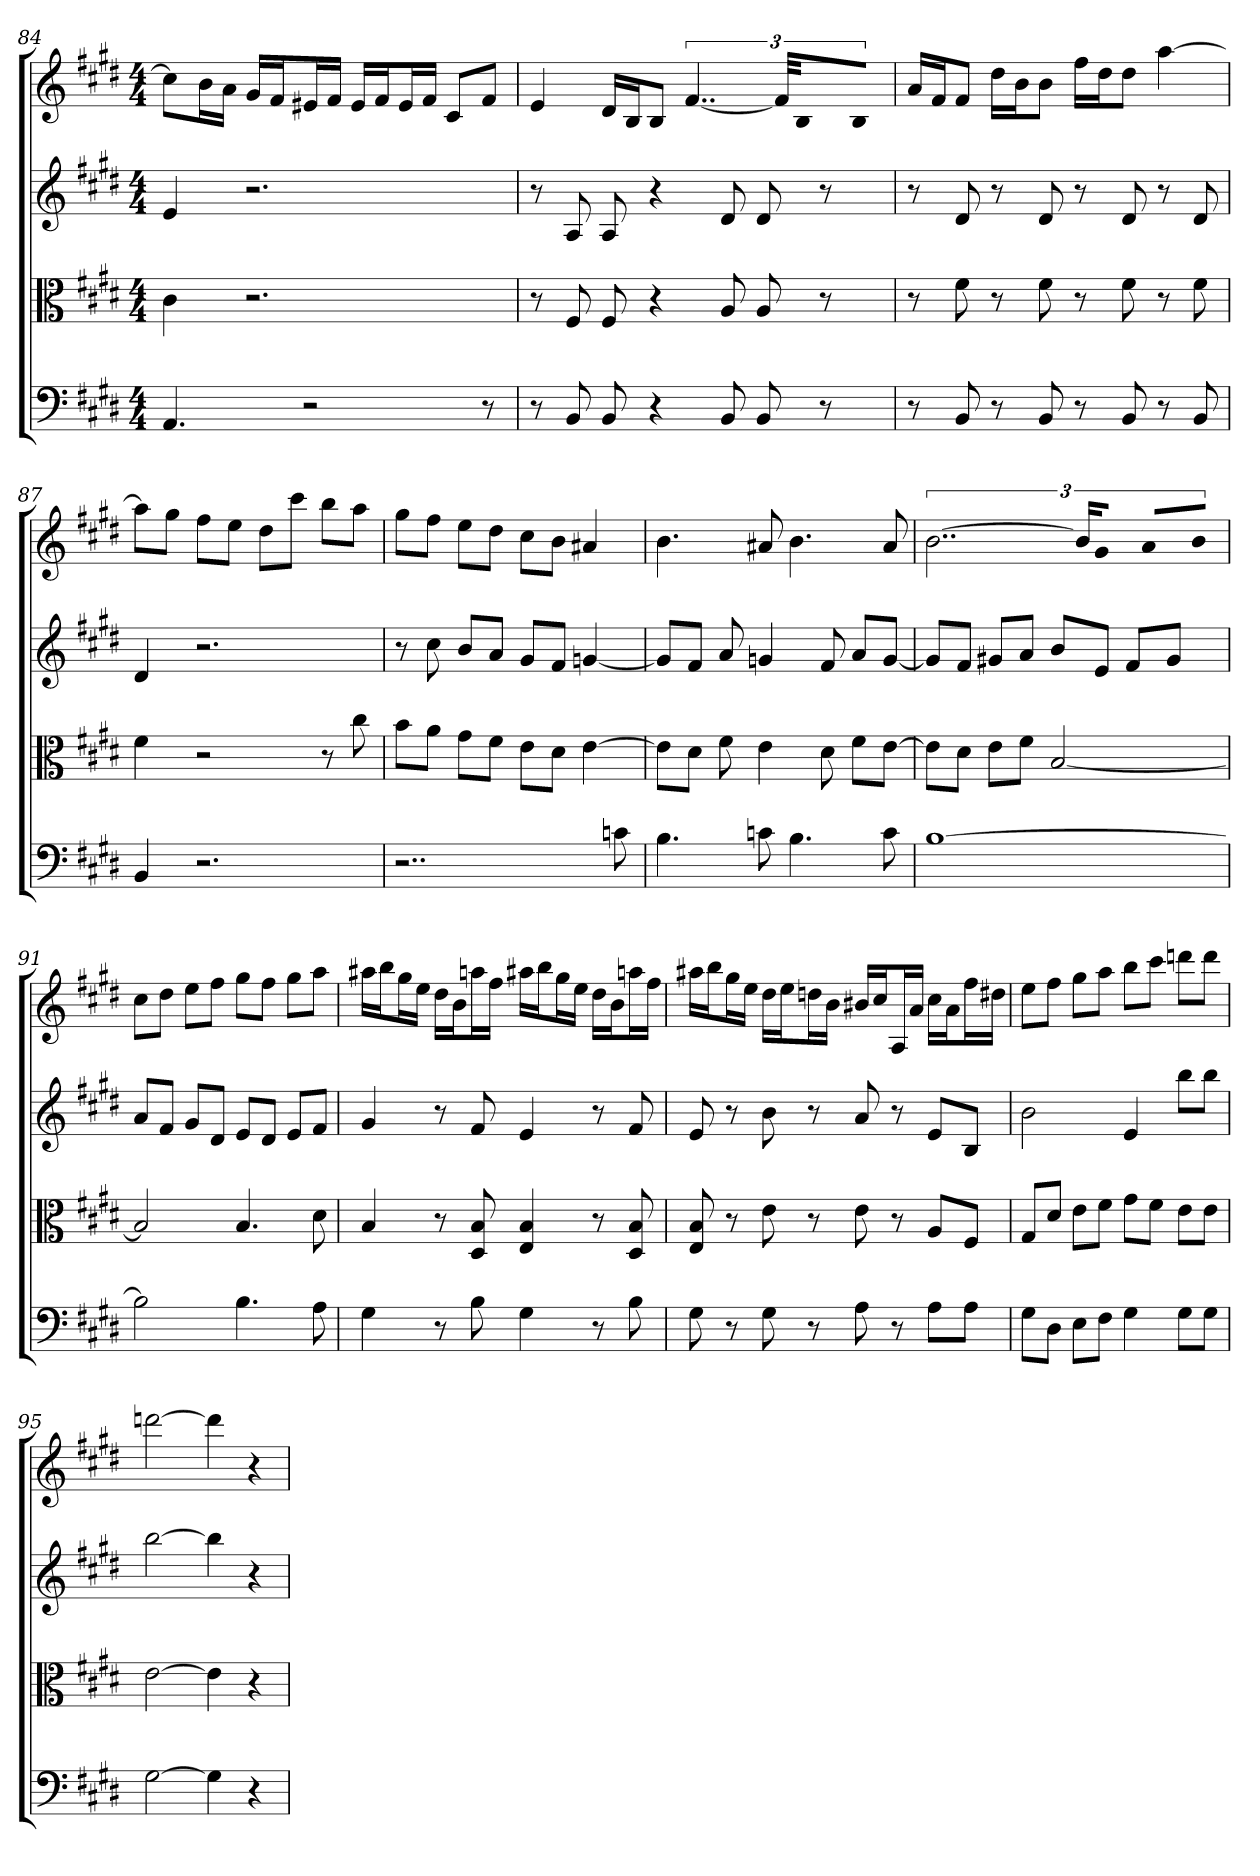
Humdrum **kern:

**kern	**kern	**kern	**kern
*part4	*part3	*part2	*part1
*staff4	*staff3	*staff2	*staff1
*clefF4	*clefC3	*	*
*k[f#c#g#d#]	*k[f#c#g#d#]	*k[f#c#g#d#]	*k[f#c#g#d#]
*E:	*E:	*E:	*E:
*M4/4	*M4/4	*M4/4	*M4/4
=84	=84	=84	=84
4.AA	4c#	4e	8cc#L]
.	.	.	16bL
.	.	.	16aJJ
.	2.r	2.r	16g#LL
.	.	.	16f#J
2r	.	.	16e#XL
.	.	.	16f#JJ
.	.	.	16e#LL
.	.	.	16f#J
.	.	.	16e#L
.	.	.	16f#JJ
.	.	.	8c#L
8r	.	.	8f#J
=85	=85	=85	=85
8r	8r	8r	4e
8BB	8F#	8A	.
8BB	8F#	8A	16d#LL
.	.	.	16BJ
4r	4r	4r	8BJ
.	.	.	[6..f#
8BB	8A	8d#	.
8BB	8A	8d#	.
.	.	.	48f#KLL]
.	.	.	16BJ
8r	8r	8r	8BJ
=86	=86	=86	=86
8r	8r	8r	16aLL
.	.	.	16f#J
8BB	8f#	8d#	8f#J
8r	8r	8r	16dd#LL
.	.	.	16bJ
8BB	8f#	8d#	8bJ
8r	8r	8r	16ff#LL
.	.	.	16dd#J
8BB	8f#	8d#	8dd#J
8r	8r	8r	[4aa
8BB	8f#	8d#	.
=87	=87	=87	=87
4BB	4f#	4d#	8aaL]
.	.	.	8gg#J
2.r	2r	2.r	8ff#L
.	.	.	8eeJ
.	.	.	8dd#L
.	.	.	8ccc#J
.	8r	.	8bbL
.	8cc#	.	8aaJ
=88	=88	=88	=88
2..r	8b\L	8r	8gg#L
.	8a\J	8cc#	8ff#J
.	8g#\L	8bL	8eeL
.	8f#\J	8aJ	8dd#J
.	8e\L	8g#L	8cc#L
.	8d#\J	8f#J	8bJ
.	[4e	[4gn	4a#X
8cn	.	.	.
=89	=89	=89	=89
4.B	8e\L]	8gL]	4.b
.	8d#\J	8f#J	.
.	8f#	8a	.
8cn	4e	4gn	8a#X
4.B	.	.	4.b
.	8d#	8f#	.
.	8f#\L	8aL	.
8c	[8e\J	[8gJ	8a#
=90	=90	=90	=90
[1B	8e\L]	8gL]	[3..b
.	8d#\J	8f#J	.
.	8e\L	8g#XL	.
.	8f#\J	8aJ	.
.	[2B	8bL	.
.	.	.	24bKL]
.	.	8eJ	8g#J
.	.	8f#L	8aL
.	.	8g#J	8bJ
=91	=91	=91	=91
2B]	2B]	8aL	8cc#L
.	.	8f#J	8dd#J
.	.	8g#L	8eeL
.	.	8d#J	8ff#J
4.B	4.B	8eL	8gg#L
.	.	8d#J	8ff#J
.	.	8eL	8gg#L
8A	8d#	8f#J	8aaJ
=92	=92	=92	=92
4G#	4B	4g#	16aa#XLL
.	.	.	16bbJ
.	.	.	16gg#L
.	.	.	16eeJJ
8r	8r	8r	16dd#LL
.	.	.	16bJ
8B	8D# 8B	8f#	16aanL
.	.	.	16ff#JJ
4G#	4E 4B	4e	16aa#XLL
.	.	.	16bbJ
.	.	.	16gg#L
.	.	.	16eeJJ
8r	8r	8r	16dd#LL
.	.	.	16bJ
8B	8D# 8B	8f#	16aanL
.	.	.	16ff#JJ
=93	=93	=93	=93
8G#	8E 8B	8e	16aa#XLL
.	.	.	16bbJ
8r	8r	8r	16gg#L
.	.	.	16eeJJ
8G#	8e	8b	16dd#LL
.	.	.	16eeJ
8r	8r	8r	16ddnL
.	.	.	16bJJ
8A	8e	8a	16b#XLL
.	.	.	16cc#J
8r	8r	8r	16AL
.	.	.	16aJJ
8A\L	8A/L	8eL	16cc#LL
.	.	.	16aJ
8A\J	8F#/J	8BJ	16ff#L
.	.	.	16dd#XJJ
=94	=94	=94	=94
8G#\L	8G#/L	2b	8eeL
8D#\J	8d#/J	.	8ff#J
8E\L	8e\L	.	8gg#L
8F#\J	8f#\J	.	8aaJ
4G#	8g#\L	4e	8bbL
.	8f#\J	.	8ccc#J
8G#\L	8e\L	8bbL	8dddnL
8G#\J	8e\J	8bbJ	8dddJ
=95	=95	=95	=95
[2G#	[2e	[2bb	[2dddn
4G#]	4e]	4bb]	4ddd]
4r	4r	4r	4r
=	=	=	=
*-	*-	*-	*-
